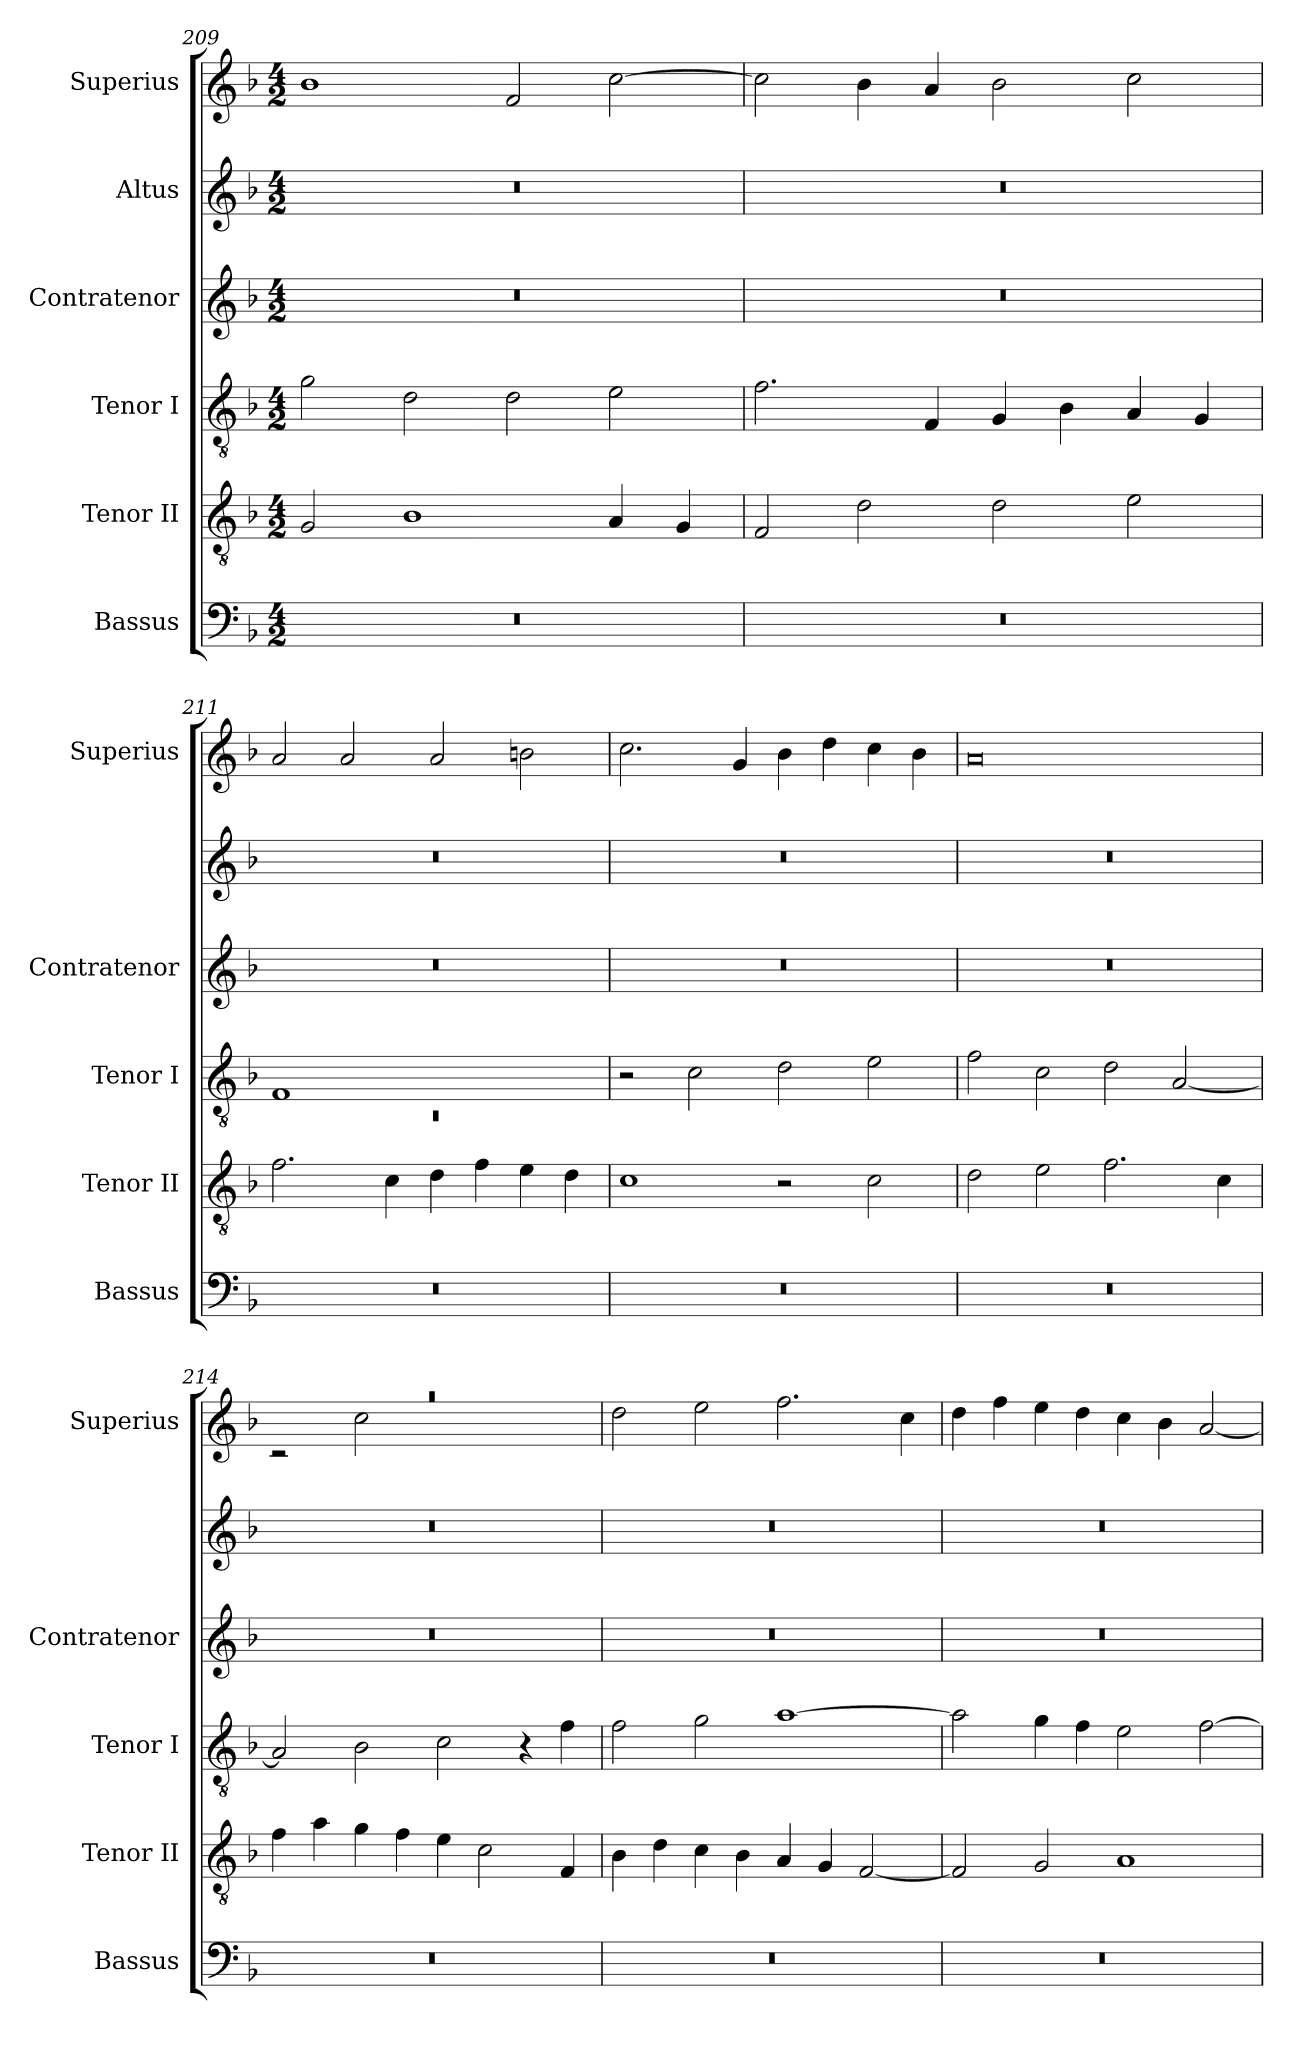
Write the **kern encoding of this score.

**kern	**kern	**kern	**kern	**kern	**kern
*part6	*part5	*part4	*part3	*part2	*part1
*staff6	*staff5	*staff4	*staff3	*staff2	*staff1
*I"Bassus	*I"Tenor II	*I"Tenor I	*I"Contratenor	*I"Altus	*I"Superius
*I'Bassus	*I'Tenor II	*I'Tenor I	*I'Contratenor	*	*I'Superius
*clefF4	*clefGv2	*clefGv2	*clefG2	*clefG2	*clefG2
*k[b-]	*k[b-]	*k[b-]	*k[b-]	*k[b-]	*k[b-]
*F:	*F:	*F:	*F:	*F:	*F:
*M4/2	*M4/2	*M4/2	*M4/2	*M4/2	*M4/2
=209	=209	=209	=209	=209	=209
0r	2G/	2g\	0r	0r	1b-
.	1B-	2d\	.	.	.
.	.	2d\	.	.	2f/
.	4A/	2e\	.	.	[>2cc\
.	4G/	.	.	.	.
!!LO:PB:g=z
=210	=210	=210	=210	=210	=210
0r	2F/	2.f\	0r	0r	2cc\]
.	2d\	.	.	.	4b-\
.	.	4F/	.	.	4a/
.	2d\	4G/	.	.	2b-\
.	.	4B-\	.	.	.
.	2e\	4A/	.	.	2cc\
.	.	4G/	.	.	.
=211	=211	=211	=211	=211	=211
*	*	*^	*	*	*
!	!	!	!LO:N:vis=1	!	!	!
0r	2.f\	1F	0rC	0r	0r	2a/
.	.	.	.	.	.	2a/
.	4c\	.	.	.	.	.
.	4d\	1ryy	.	.	.	2a/
.	4f\	.	.	.	.	.
.	4e\	.	.	.	.	2bn\
.	4d\	.	.	.	.	.
*	*	*v	*v	*	*	*
=212	=212	=212	=212	=212	=212
0r	1c	2r	0r	0r	2.cc\
.	.	2c\	.	.	.
.	.	.	.	.	4g/
.	2r	2d\	.	.	4b-\
.	.	.	.	.	4dd\
.	2c\	2e\	.	.	4cc\
.	.	.	.	.	4b-\
=213	=213	=213	=213	=213	=213
0r	2d\	2f\	0r	0r	0a
.	2e\	2c\	.	.	.
.	2.f\	2d\	.	.	.
.	.	[<2A/	.	.	.
.	4c\	.	.	.	.
=214	=214	=214	=214	=214	=214
!	!	!	!	!	!LO:N:vis=1
*	*	*	*	*	*^
0r	4f\	2A/]	0r	0r	0raa	2rc
.	4a\	.	.	.	.	.
.	4g\	2B-\	.	.	.	2cc\
.	4f\	.	.	.	.	.
.	4e\	2c\	.	.	.	1ryy
.	2c\	.	.	.	.	.
.	.	4r	.	.	.	.
.	4F/	4f\	.	.	.	.
*	*	*	*	*	*v	*v
=215	=215	=215	=215	=215	=215
0r	4B-\	2f\	0r	0r	2dd\
.	4d\	.	.	.	.
.	4c\	2g\	.	.	2ee\
.	4B-\	.	.	.	.
.	4A/	[<1a	.	.	2.ff\
.	4G/	.	.	.	.
.	[<2F/	.	.	.	.
.	.	.	.	.	4cc\
!!LO:LB:g=z
=216	=216	=216	=216	=216	=216
0r	2F/]	2a\]	0r	0r	4dd\
.	.	.	.	.	4ff\
.	2G/	4g\	.	.	4ee\
.	.	4f\	.	.	4dd\
.	1A	2e\	.	.	4cc\
.	.	.	.	.	4b-\
.	.	[>2f\	.	.	[<2a/
=	=	=	=	=	=
*-	*-	*-	*-	*-	*-
